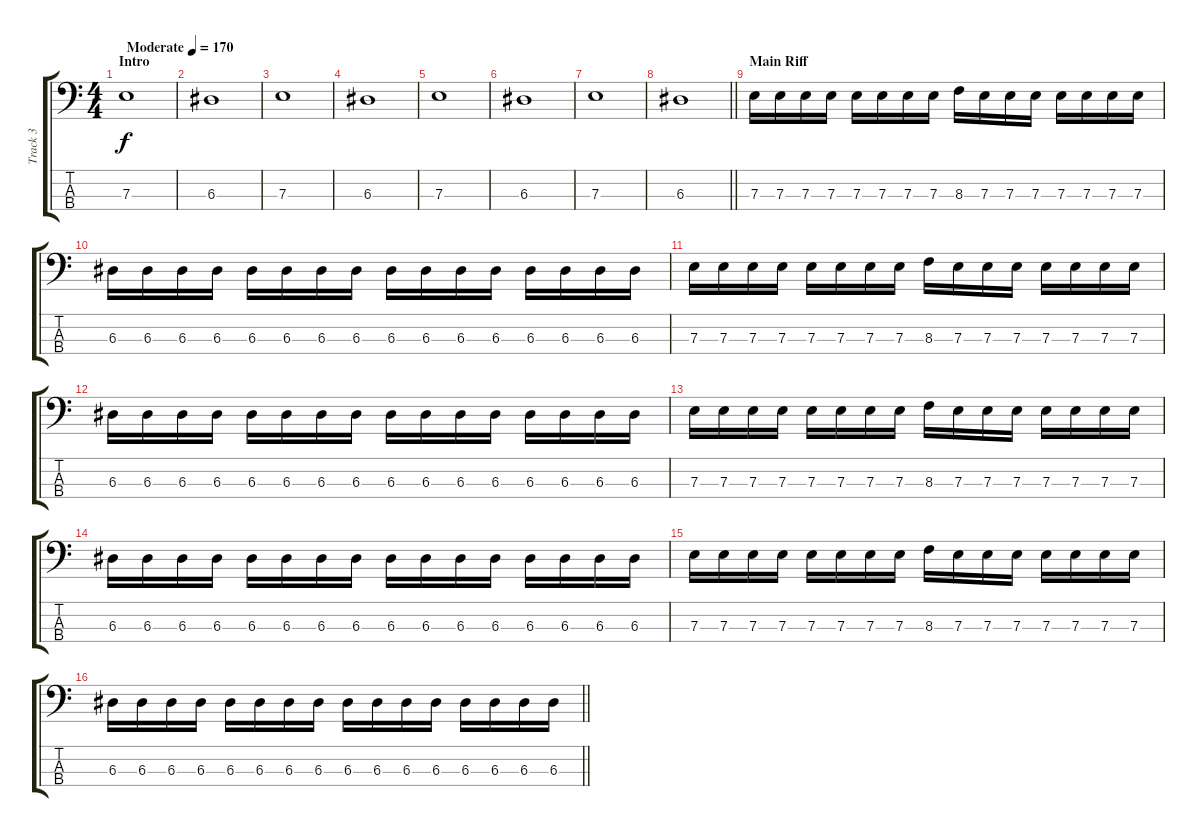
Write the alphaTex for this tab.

\track ("Track 3" "Track 3") {instrument electricbasspick}
\staff {score tabs}
\tuning (G2 D2 A1 E1) {hide}
\ts (4 4)
\section ("" "Intro")
\tempo (170 "Moderate")
\clef f4
\ks c
7.3.1{dy f instrument electricbasspick} |
6.3.1 |
7.3.1 |
6.3.1 |
7.3.1 |
6.3.1 |
7.3.1 |
\barLineRight lightlight
6.3.1 |
\section ("" "Main Riff")
7.3.16 7.3.16 7.3.16 7.3.16 7.3.16 7.3.16 7.3.16 7.3.16 8.3.16 7.3.16 7.3.16 7.3.16 7.3.16 7.3.16 7.3.16 7.3.16 |
6.3.16 6.3.16 6.3.16 6.3.16 6.3.16 6.3.16 6.3.16 6.3.16 6.3.16 6.3.16 6.3.16 6.3.16 6.3.16 6.3.16 6.3.16 6.3.16 |
7.3.16 7.3.16 7.3.16 7.3.16 7.3.16 7.3.16 7.3.16 7.3.16 8.3.16 7.3.16 7.3.16 7.3.16 7.3.16 7.3.16 7.3.16 7.3.16 |
6.3.16 6.3.16 6.3.16 6.3.16 6.3.16 6.3.16 6.3.16 6.3.16 6.3.16 6.3.16 6.3.16 6.3.16 6.3.16 6.3.16 6.3.16 6.3.16 |
7.3.16 7.3.16 7.3.16 7.3.16 7.3.16 7.3.16 7.3.16 7.3.16 8.3.16 7.3.16 7.3.16 7.3.16 7.3.16 7.3.16 7.3.16 7.3.16 |
6.3.16 6.3.16 6.3.16 6.3.16 6.3.16 6.3.16 6.3.16 6.3.16 6.3.16 6.3.16 6.3.16 6.3.16 6.3.16 6.3.16 6.3.16 6.3.16 |
7.3.16 7.3.16 7.3.16 7.3.16 7.3.16 7.3.16 7.3.16 7.3.16 8.3.16 7.3.16 7.3.16 7.3.16 7.3.16 7.3.16 7.3.16 7.3.16 |
\barLineRight lightlight
6.3.16 6.3.16 6.3.16 6.3.16 6.3.16 6.3.16 6.3.16 6.3.16 6.3.16 6.3.16 6.3.16 6.3.16 6.3.16 6.3.16 6.3.16 6.3.16
